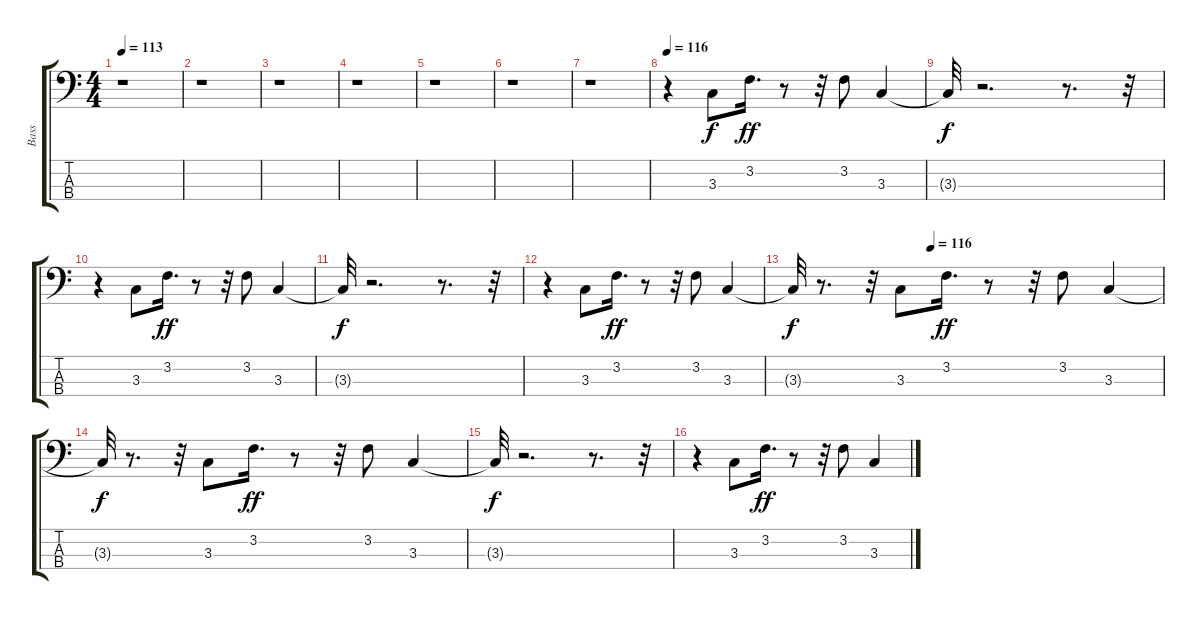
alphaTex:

\track ("Bass" "Bass") {instrument slapbass1}
\staff {score tabs}
\tuning (G2 D2 A1 E1) {hide}
\ts (4 4)
\tempo 113
\clef f4
\ks c
r.1{dy f} |
r.1 |
r.1 |
r.1 |
r.1 |
r.1 |
r.1 |
\tempo 116
r.4 3.3.8 3.2.16{d dy ff} r.8 r.32 3.2.8 3.3.4 |
3.3{t}.32{dy f} r.2{d} r.8{d} r.32 |
r.4 3.3.8 3.2.16{d dy ff} r.8 r.32 3.2.8 3.3.4 |
3.3{t}.32{dy f} r.2{d} r.8{d} r.32 |
r.4 3.3.8 3.2.16{d dy ff} r.8 r.32 3.2.8 3.3.4 |
\tempo (116 0.375)
3.3{t}.32{dy f} r.8{d} r.32 3.3.8 3.2.16{d dy ff} r.8 r.32 3.2.8 3.3.4 |
3.3{t}.32{dy f} r.8{d} r.32 3.3.8 3.2.16{d dy ff} r.8 r.32 3.2.8 3.3.4 |
3.3{t}.32{dy f} r.2{d} r.8{d} r.32 |
r.4 3.3.8 3.2.16{d dy ff} r.8 r.32 3.2.8 3.3.4
